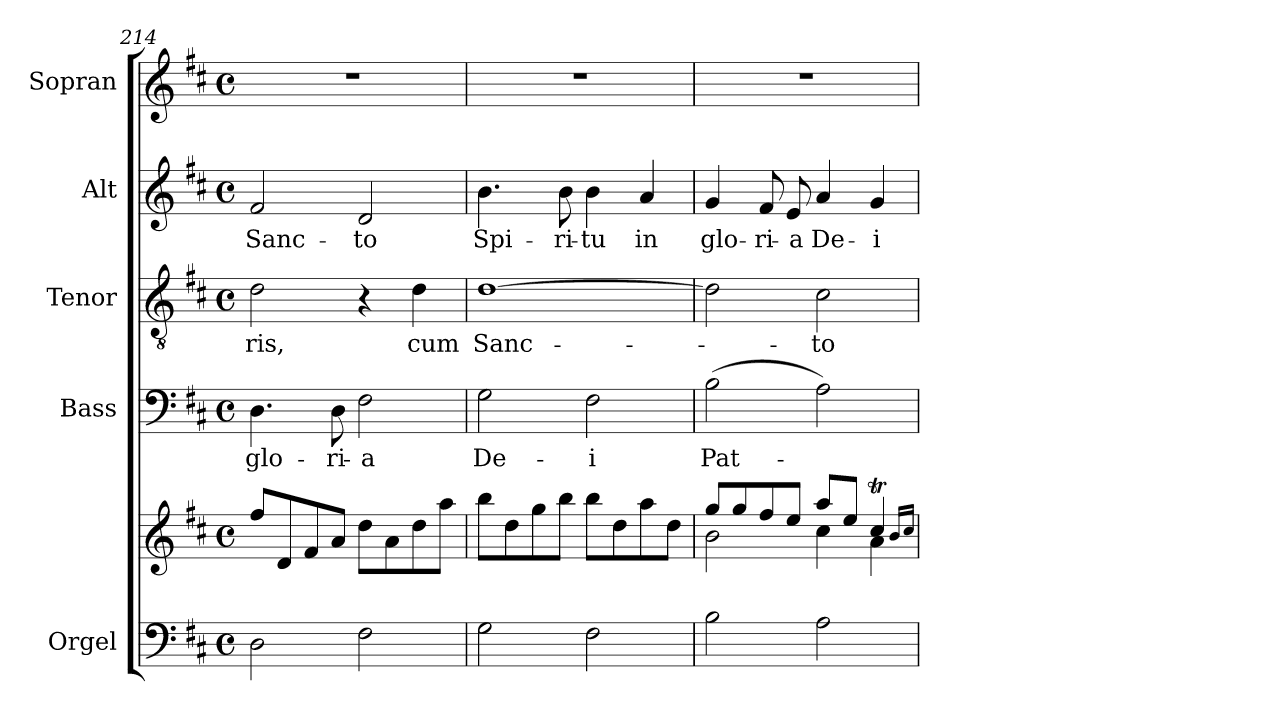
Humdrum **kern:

**kern	**kern	**kern	**text	**kern	**text	**kern	**text	**kern
*part5	*part5	*part4	*part4	*part3	*part3	*part2	*part2	*part1
*staff6	*staff5	*staff4	*staff4	*staff3	*staff3	*staff2	*staff2	*staff1
*I"Orgel	*	*I"Bass	*	*I"Tenor	*	*I"Alt	*	*I"Sopran
*I'Org.	*	*I'B	*	*I'T	*	*I'A	*	*I'S
*clefF4	*clefG2	*clefF4	*	*clefGv2	*	*clefG2	*	*clefG2
*k[f#c#]	*k[f#c#]	*k[f#c#]	*	*k[f#c#]	*	*k[f#c#]	*	*k[f#c#]
*D:	*D:	*D:	*	*D:	*	*D:	*	*D:
*M4/4	*M4/4	*M4/4	*	*M4/4	*	*M4/4	*	*M4/4
*met(c)	*met(c)	*met(c)	*	*met(c)	*	*met(c)	*	*met(c)
=214	=214	=214	=214	=214	=214	=214	=214	=214
!	!	!	!LO:LY:b	!	!LO:LY:b	!	!LO:LY:b	!
2D\	8ff#/L	4.D\	glo-	2d\	-ris,	2f#/	Sanc-	1r
.	8d/	.	.	.	.	.	.	.
.	8f#/	.	.	.	.	.	.	.
!	!	!	!LO:LY:b	!	!	!	!	!
.	8a/J	8D\	-ri-	.	.	.	.	.
!	!	!	!LO:LY:b	!	!	!	!LO:LY:b	!
2F#\	8dd\L	2F#\	-a	4r	.	2d/	-to	.
.	8a\	.	.	.	.	.	.	.
!	!	!	!	!	!LO:LY:b	!	!	!
.	8dd\	.	.	4d\	cum	.	.	.
.	8aa\J	.	.	.	.	.	.	.
=215	=215	=215	=215	=215	=215	=215	=215	=215
!	!	!	!LO:LY:b	!	!LO:LY:b	!	!LO:LY:b	!
2G\	8bb\L	2G\	De-	[1d	Sanc-	4.b\	Spi-	1r
.	8dd\	.	.	.	.	.	.	.
.	8gg\	.	.	.	.	.	.	.
!	!	!	!	!	!	!	!LO:LY:b	!
.	8bb\J	.	.	.	.	8b\	-ri-	.
!	!	!	!LO:LY:b	!	!	!	!LO:LY:b	!
2F#\	8bb\L	2F#\	-i	.	.	4b\	-tu	.
.	8dd\	.	.	.	.	.	.	.
!	!	!	!	!	!	!	!LO:LY:b	!
.	8aa\	.	.	.	.	4a/	in	.
.	8dd\J	.	.	.	.	.	.	.
=216	=216	=216	=216	=216	=216	=216	=216	=216
*	*^	*	*	*	*	*	*	*
!	!	!	!	!LO:LY:b	!	!	!	!LO:LY:b	!
2B\	8gg/L	2b\	(>2B\	Pat-	2d\]	.	4g/	glo-	1r
.	8gg/	.	.	.	.	.	.	.	.
!	!	!	!	!	!	!	!	!LO:LY:b	!
.	8ff#/	.	.	.	.	.	8f#/	-ri-	.
!	!	!	!	!	!	!	!	!LO:LY:b	!
.	8ee/J	.	.	.	.	.	8e/	-a	.
!	!	!	!	!	!	!LO:LY:b	!	!LO:LY:b	!
2A\	8aa/L	4cc#\	2A\)	.	2c#\	-to	4a/	De-	.
.	8ee/J	.	.	.	.	.	.	.	.
!	!	!	!	!	!	!	!	!LO:LY:b	!
.	4cc#t/	4a\	.	.	.	.	4g/	-i	.
*	*v	*v	*	*	*	*	*	*	*
.	16qb/LL	.	.	.	.	.	.	.
.	16qcc#/JJ	.	.	.	.	.	.	.
=	=	=	=	=	=	=	=	=
*-	*-	*-	*-	*-	*-	*-	*-	*-
